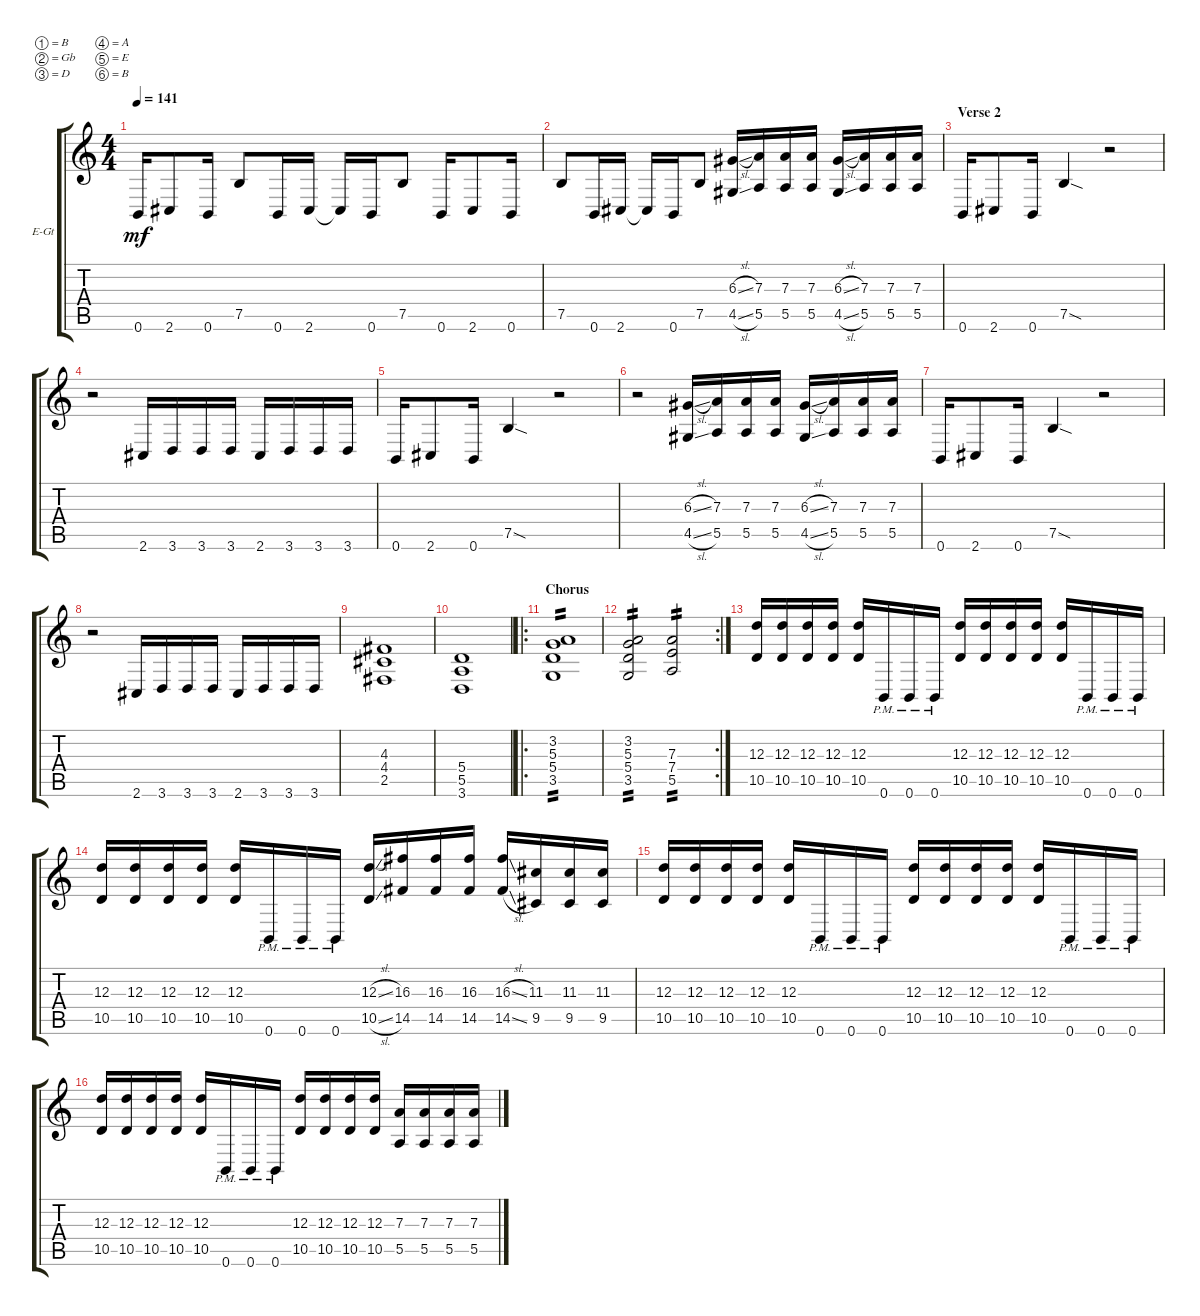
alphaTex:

\bracketExtendMode groupsimilarinstruments
\firstSystemTrackNameOrientation horizontal
\otherSystemsTrackNameOrientation horizontal
\track ("Electric Guitar 1" "E-Gt") {instrument distortionguitar}
\staff {score tabs}
\tuning (B3 Gb3 D3 A2 E2 B1)
\ts (4 4)
\tempo 141
\clef g2
\ks c
0.6.16{dy mf} 2.6.8 0.6.16 7.5.8 0.6.16 2.6.16 2.6{t}.16 0.6.16 7.5.8 0.6.16 2.6.8 0.6.16 |
7.5.8 0.6.16 2.6.16 2.6{t}.16 0.6.16 7.5.8 (4.5{sl} 6.3{sl}).16 (5.5 7.3).16 (5.5 7.3).16 (5.5 7.3).16 (4.5{sl} 6.3{sl}).16 (5.5 7.3).16 (5.5 7.3).16 (5.5 7.3).16 |
\section ("" "Verse 2")
0.6.16 2.6.8 0.6.16 7.5{sod}.4 r.2 |
r.2 2.6.16 3.6.16 3.6.16 3.6.16 2.6.16 3.6.16 3.6.16 3.6.16 |
0.6.16 2.6.8 0.6.16 7.5{sod}.4 r.2 |
r.2 (4.5{sl} 6.3{sl}).16 (5.5 7.3).16 (5.5 7.3).16 (5.5 7.3).16 (4.5{sl} 6.3{sl}).16 (5.5 7.3).16 (5.5 7.3).16 (5.5 7.3).16 |
0.6.16 2.6.8 0.6.16 7.5{sod}.4 r.2 |
r.2 2.6.16 3.6.16 3.6.16 3.6.16 2.6.16 3.6.16 3.6.16 3.6.16 |
(2.5 4.4 4.3).1 |
(3.6 5.5 5.4).1 |
\ro
\section ("" "Chorus")
(3.5 5.4 5.3 3.2).1{tp 2} |
\rc 2
(3.5 5.4 5.3 3.2).2{tp 2} (5.5 7.4 7.3).2{tp 2} |
(10.5 12.3).16 (12.3 10.5).16 (12.3 10.5).16 (12.3 10.5).16 (12.3 10.5).16 0.6{pm}.16 0.6{pm}.16 0.6{pm}.16 (10.5 12.3).16 (12.3 10.5).16 (12.3 10.5).16 (12.3 10.5).16 (12.3 10.5).16 0.6{pm}.16 0.6{pm}.16 0.6{pm}.16 |
(10.5 12.3).16 (12.3 10.5).16 (12.3 10.5).16 (12.3 10.5).16 (12.3 10.5).16 0.6{pm}.16 0.6{pm}.16 0.6{pm}.16 (10.5{sl} 12.3{sl}).16 (16.3 14.5).16 (16.3 14.5).16 (16.3 14.5).16 (16.3{sl} 14.5{sl}).16 (9.5 11.3).16 (9.5 11.3).16 (9.5 11.3).16 |
(10.5 12.3).16 (12.3 10.5).16 (12.3 10.5).16 (12.3 10.5).16 (12.3 10.5).16 0.6{pm}.16 0.6{pm}.16 0.6{pm}.16 (10.5 12.3).16 (12.3 10.5).16 (12.3 10.5).16 (12.3 10.5).16 (12.3 10.5).16 0.6{pm}.16 0.6{pm}.16 0.6{pm}.16 |
(10.5 12.3).16 (12.3 10.5).16 (12.3 10.5).16 (12.3 10.5).16 (12.3 10.5).16 0.6{pm}.16 0.6{pm}.16 0.6{pm}.16 (10.5 12.3).16 (12.3 10.5).16 (12.3 10.5).16 (12.3 10.5).16 (7.3 5.5).16 (5.5 7.3).16 (5.5 7.3).16 (5.5 7.3).16
